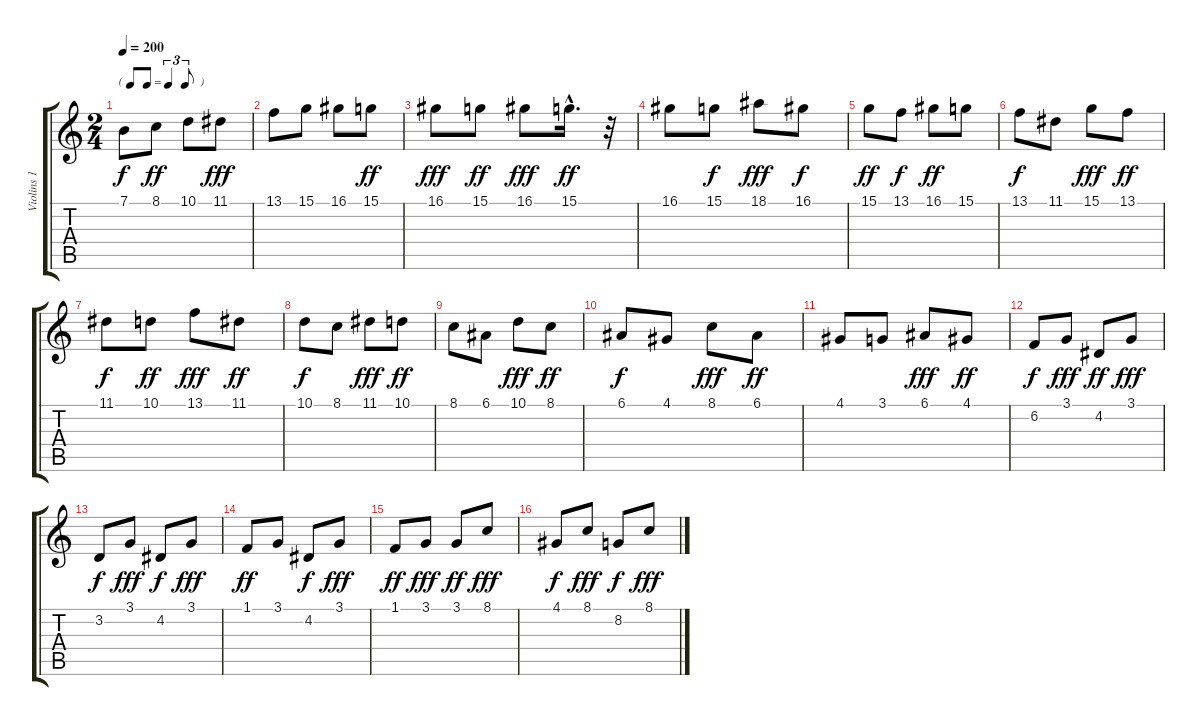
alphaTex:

\track ("Violins 1" "Violins 1") {instrument stringensemble1}
\staff {score tabs}
\tuning (E4 B3 G3 D3 A2 E2) {hide}
\ts (2 4)
\tf triplet8th
\tempo 200
\clef g2
\ks c
7.1.8{dy f} 8.1.8{dy ff} 10.1.8 11.1.8{dy fff} |
13.1.8 15.1.8 16.1.8 15.1.8{dy ff} |
16.1.8{dy fff} 15.1.8{dy ff} 16.1.8{dy fff} 15.1{hac}.16{d dy ff} r.32 |
16.1.8 15.1.8{dy f} 18.1.8{dy fff} 16.1.8{dy f} |
15.1.8{dy ff} 13.1.8{dy f} 16.1.8{dy ff} 15.1.8 |
13.1.8{dy f} 11.1.8 15.1.8{dy fff} 13.1.8{dy ff} |
11.1.8{dy f} 10.1.8{dy ff} 13.1.8{dy fff} 11.1.8{dy ff} |
10.1.8{dy f} 8.1.8 11.1.8{dy fff} 10.1.8{dy ff} |
8.1.8 6.1.8 10.1.8{dy fff} 8.1.8{dy ff} |
6.1.8{dy f} 4.1.8 8.1.8{dy fff} 6.1.8{dy ff} |
4.1.8 3.1.8 6.1.8{dy fff} 4.1.8{dy ff} |
6.2.8{dy f} 3.1.8{dy fff} 4.2.8{dy ff} 3.1.8{dy fff} |
3.2.8{dy f} 3.1.8{dy fff} 4.2.8{dy f} 3.1.8{dy fff} |
1.1.8{dy ff} 3.1.8 4.2.8{dy f} 3.1.8{dy fff} |
1.1.8{dy ff} 3.1.8{dy fff} 3.1.8{dy ff} 8.1.8{dy fff} |
4.1.8{dy f} 8.1.8{dy fff} 8.2.8{dy f} 8.1.8{dy fff}
